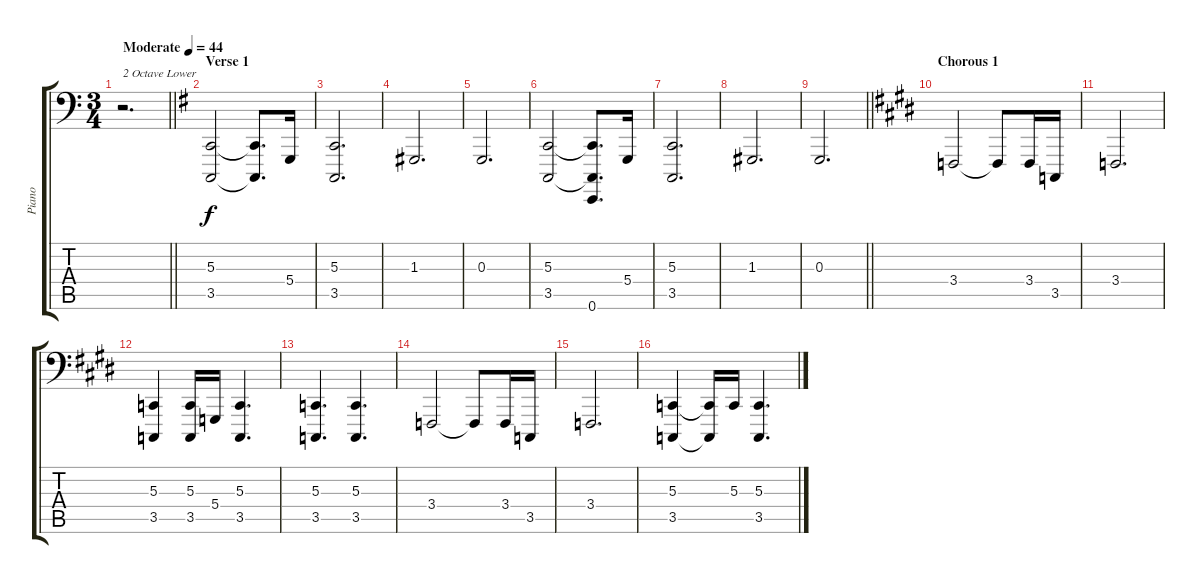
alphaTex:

\track ("Piano" "Piano") {instrument acousticgrandpiano}
\staff {score tabs}
\tuning (E2 B1 G1 D1 A0 E0) {hide}
\ts (3 4)
\tempo (44 "Moderate")
\clef f4
\barLineRight lightlight
\ks c
r.2{d txt "2 Octave Lower" dy f instrument acousticgrandpiano} |
\section ("" "Verse 1")
\ks g
(5.3 3.5).2 (5.3{t} 3.5{t}).8{d} 5.4.16 |
(5.3 3.5).2{d} |
1.3.2{d} |
0.3.2{d} |
(5.3 3.5).2 (5.3{t} 3.5{t} 0.6).8{d} 5.4.16 |
(5.3 3.5).2{d} |
1.3.2{d} |
\barLineRight lightlight
0.3.2{d} |
\section ("" "Chorous 1")
\ks e
3.4.2 3.4{t}.8 3.4.16 3.5.16 |
3.4.2{d} |
(5.3 3.5).4 (5.3 3.5).16 5.4.16 (5.3 3.5).4{d} |
(5.3 3.5).4{d} (5.3 3.5).4{d} |
3.4.2 3.4{t}.8 3.4.16 3.5.16 |
3.4.2{d} |
(5.3 3.5).4 (5.3{t} 3.5{t}).16 5.3.16 (5.3 3.5).4{d}
